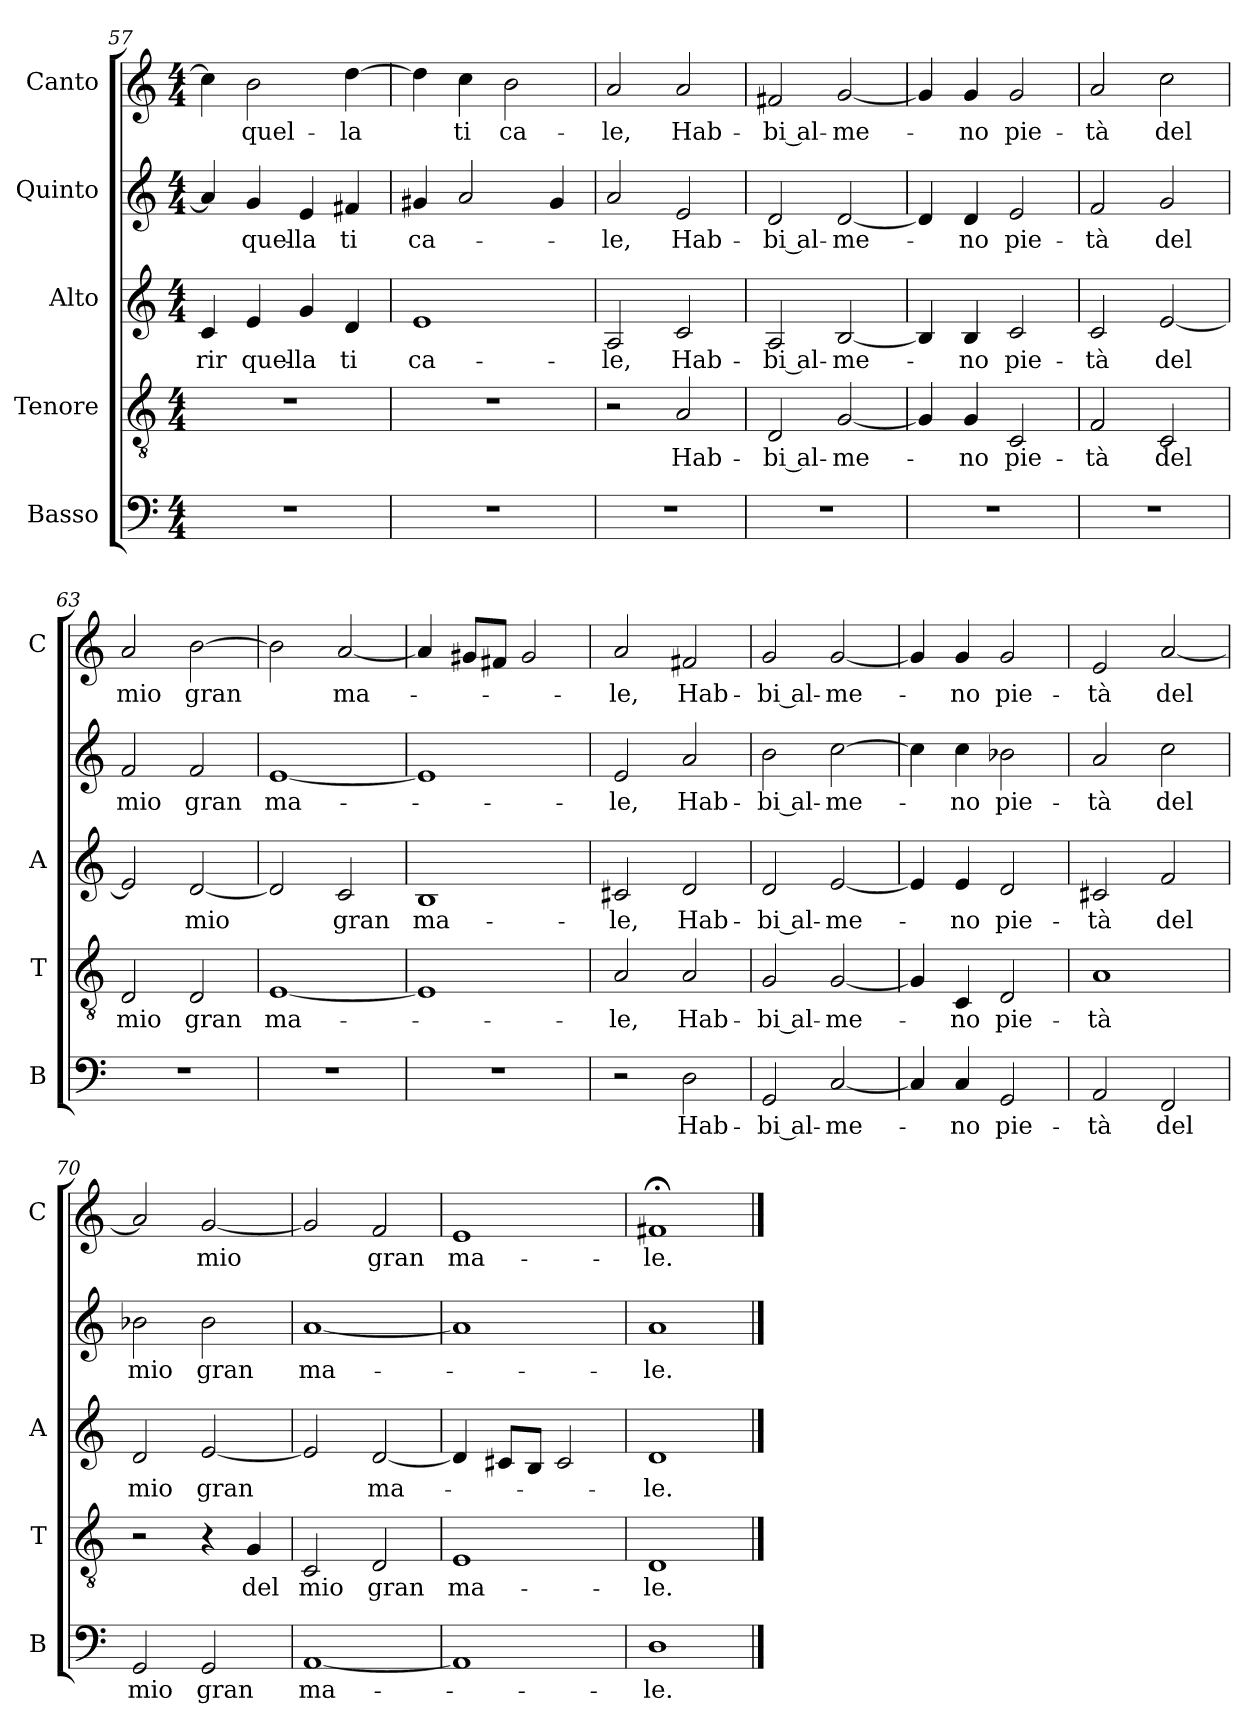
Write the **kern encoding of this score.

**kern	**text	**kern	**text	**kern	**text	**kern	**text	**kern	**text
*part5	*part5	*part4	*part4	*part3	*part3	*part2	*part2	*part1	*part1
*staff5	*staff5	*staff4	*staff4	*staff3	*staff3	*staff2	*staff2	*staff1	*staff1
*I"Basso	*	*I"Tenore	*	*I"Alto	*	*I"Quinto	*	*I"Canto	*
*I'B	*	*I'T	*	*I'A	*	*	*	*I'C	*
*clefF4	*	*clefGv2	*	*clefG2	*	*clefG2	*	*clefG2	*
*k[]	*	*k[]	*	*k[]	*	*k[]	*	*k[]	*
*C:	*	*C:	*	*C:	*	*C:	*	*C:	*
*M4/4	*	*M4/4	*	*M4/4	*	*M4/4	*	*M4/4	*
=57	=57	=57	=57	=57	=57	=57	=57	=57	=57
!	!	!	!	!	!LO:LY:b	!	!	!	!
1r	.	1r	.	4c/	-rir	4a/]	.	4cc\]	.
!	!	!	!	!	!LO:LY:b	!	!LO:LY:b	!	!LO:LY:b
.	.	.	.	4e/	quel-	4g/	quel-	2b\	quel-
!	!	!	!	!	!LO:LY:b	!	!LO:LY:b	!	!
.	.	.	.	4g/	-la	4e/	-la	.	.
!	!	!	!	!	!LO:LY:b	!	!LO:LY:b	!	!LO:LY:b
.	.	.	.	4d/	ti	4f#X/	ti	[4dd\	-la
=58	=58	=58	=58	=58	=58	=58	=58	=58	=58
!	!	!	!	!	!LO:LY:b	!	!LO:LY:b	!	!
1r	.	1r	.	1e	ca-	4g#X/	ca-	4dd\]	.
!	!	!	!	!	!	!	!	!	!LO:LY:b
.	.	.	.	.	.	2a/	.	4cc\	ti
!	!	!	!	!	!	!	!	!	!LO:LY:b
.	.	.	.	.	.	.	.	2b\	ca-
.	.	.	.	.	.	4g#/	.	.	.
=59	=59	=59	=59	=59	=59	=59	=59	=59	=59
!	!	!	!	!	!LO:LY:b	!	!LO:LY:b	!	!LO:LY:b
1r	.	2r	.	2A/	-le,	2a/	-le,	2a/	-le,
!	!	!	!LO:LY:b	!	!LO:LY:b	!	!LO:LY:b	!	!LO:LY:b
.	.	2A/	Hab-	2c/	Hab-	2e/	Hab-	2a/	Hab-
=60	=60	=60	=60	=60	=60	=60	=60	=60	=60
!	!	!	!LO:LY:b	!	!LO:LY:b	!	!LO:LY:b	!	!LO:LY:b
1r	.	2D/	-bi al-	2A/	-bi al-	2d/	-bi al-	2f#X/	-bi al-
!	!	!	!LO:LY:b	!	!LO:LY:b	!	!LO:LY:b	!	!LO:LY:b
.	.	[2G/	-me-	[2B/	-me-	[2d/	-me-	[2g/	-me-
!!LO:PB:g=z
=61	=61	=61	=61	=61	=61	=61	=61	=61	=61
1r	.	4G/]	.	4B/]	.	4d/]	.	4g/]	.
!	!	!	!LO:LY:b	!	!LO:LY:b	!	!LO:LY:b	!	!LO:LY:b
.	.	4G/	-no	4B/	-no	4d/	-no	4g/	-no
!	!	!	!LO:LY:b	!	!LO:LY:b	!	!LO:LY:b	!	!LO:LY:b
.	.	2C/	pie-	2c/	pie-	2e/	pie-	2g/	pie-
=62	=62	=62	=62	=62	=62	=62	=62	=62	=62
!	!	!	!LO:LY:b	!	!LO:LY:b	!	!LO:LY:b	!	!LO:LY:b
1r	.	2F/	-tà	2c/	-tà	2f/	-tà	2a/	-tà
!	!	!	!LO:LY:b	!	!LO:LY:b	!	!LO:LY:b	!	!LO:LY:b
.	.	2C/	del	[2e/	del	2g/	del	2cc\	del
=63	=63	=63	=63	=63	=63	=63	=63	=63	=63
!	!	!	!LO:LY:b	!	!	!	!LO:LY:b	!	!LO:LY:b
1r	.	2D/	mio	2e/]	.	2f/	mio	2a/	mio
!	!	!	!LO:LY:b	!	!LO:LY:b	!	!LO:LY:b	!	!LO:LY:b
.	.	2D/	gran	[2d/	mio	2f/	gran	[2b\	gran
=64	=64	=64	=64	=64	=64	=64	=64	=64	=64
!	!	!	!LO:LY:b	!	!	!	!LO:LY:b	!	!
1r	.	[1E	ma-	2d/]	.	[1e	ma-	2b\]	.
!	!	!	!	!	!LO:LY:b	!	!	!	!LO:LY:b
.	.	.	.	2c/	gran	.	.	[2a/	ma-
=65	=65	=65	=65	=65	=65	=65	=65	=65	=65
!	!	!	!	!	!LO:LY:b	!	!	!	!
1r	.	1E]	.	1B	ma-	1e]	.	4a/]	.
.	.	.	.	.	.	.	.	8g#X/L	.
.	.	.	.	.	.	.	.	8f#X/J	.
.	.	.	.	.	.	.	.	2g#/	.
=66	=66	=66	=66	=66	=66	=66	=66	=66	=66
!	!	!	!LO:LY:b	!	!LO:LY:b	!	!LO:LY:b	!	!LO:LY:b
2r	.	2A/	-le,	2c#X/	-le,	2e/	-le,	2a/	-le,
!	!LO:LY:b	!	!LO:LY:b	!	!LO:LY:b	!	!LO:LY:b	!	!LO:LY:b
2D\	Hab-	2A/	Hab-	2d/	Hab-	2a/	Hab-	2f#X/	Hab-
=67	=67	=67	=67	=67	=67	=67	=67	=67	=67
!	!LO:LY:b	!	!LO:LY:b	!	!LO:LY:b	!	!LO:LY:b	!	!LO:LY:b
2GG/	-bi al-	2G/	-bi al-	2d/	-bi al-	2b\	-bi al-	2g/	-bi al-
!	!LO:LY:b	!	!LO:LY:b	!	!LO:LY:b	!	!LO:LY:b	!	!LO:LY:b
[2C/	-me-	[2G/	-me-	[2e/	-me-	[2cc\	-me-	[2g/	-me-
!!LO:LB:g=z
=68	=68	=68	=68	=68	=68	=68	=68	=68	=68
4C/]	.	4G/]	.	4e/]	.	4cc\]	.	4g/]	.
!	!LO:LY:b	!	!LO:LY:b	!	!LO:LY:b	!	!LO:LY:b	!	!LO:LY:b
4C/	-no	4C/	-no	4e/	-no	4cc\	-no	4g/	-no
!	!LO:LY:b	!	!LO:LY:b	!	!LO:LY:b	!	!LO:LY:b	!	!LO:LY:b
2GG/	pie-	2D/	pie-	2d/	pie-	2b-X\	pie-	2g/	pie-
=69	=69	=69	=69	=69	=69	=69	=69	=69	=69
!	!LO:LY:b	!	!LO:LY:b	!	!LO:LY:b	!	!LO:LY:b	!	!LO:LY:b
2AA/	-tà	1A	-tà	2c#X/	-tà	2a/	-tà	2e/	-tà
!	!LO:LY:b	!	!	!	!LO:LY:b	!	!LO:LY:b	!	!LO:LY:b
2FF/	del	.	.	2f/	del	2cc\	del	[2a/	del
=70	=70	=70	=70	=70	=70	=70	=70	=70	=70
!	!LO:LY:b	!	!	!	!LO:LY:b	!	!LO:LY:b	!	!
2GG/	mio	2r	.	2d/	mio	2b-X\	mio	2a/]	.
!	!LO:LY:b	!	!	!	!LO:LY:b	!	!LO:LY:b	!	!LO:LY:b
2GG/	gran	4r	.	[2e/	gran	2b-\	gran	[2g/	mio
!	!	!	!LO:LY:b	!	!	!	!	!	!
.	.	4G/	del	.	.	.	.	.	.
=71	=71	=71	=71	=71	=71	=71	=71	=71	=71
!	!LO:LY:b	!	!LO:LY:b	!	!	!	!LO:LY:b	!	!
[1AA	ma-	2C/	mio	2e/]	.	[1a	ma-	2g/]	.
!	!	!	!LO:LY:b	!	!LO:LY:b	!	!	!	!LO:LY:b
.	.	2D/	gran	[2d/	ma-	.	.	2f/	gran
=72	=72	=72	=72	=72	=72	=72	=72	=72	=72
!	!	!	!LO:LY:b	!	!	!	!	!	!LO:LY:b
1AA]	.	1E	ma-	4d/]	.	1a]	.	1e	ma-
.	.	.	.	8c#X/L	.	.	.	.	.
.	.	.	.	8B/J	.	.	.	.	.
.	.	.	.	2c#/	.	.	.	.	.
=73	=73	=73	=73	=73	=73	=73	=73	=73	=73
!	!LO:LY:b	!	!LO:LY:b	!	!LO:LY:b	!	!LO:LY:b	!	!LO:LY:b
1D	-le.	1D	-le.	1d	-le.	1a	-le.	1f#X;<	-le.
==	==	==	==	==	==	==	==	==	==
*-	*-	*-	*-	*-	*-	*-	*-	*-	*-
